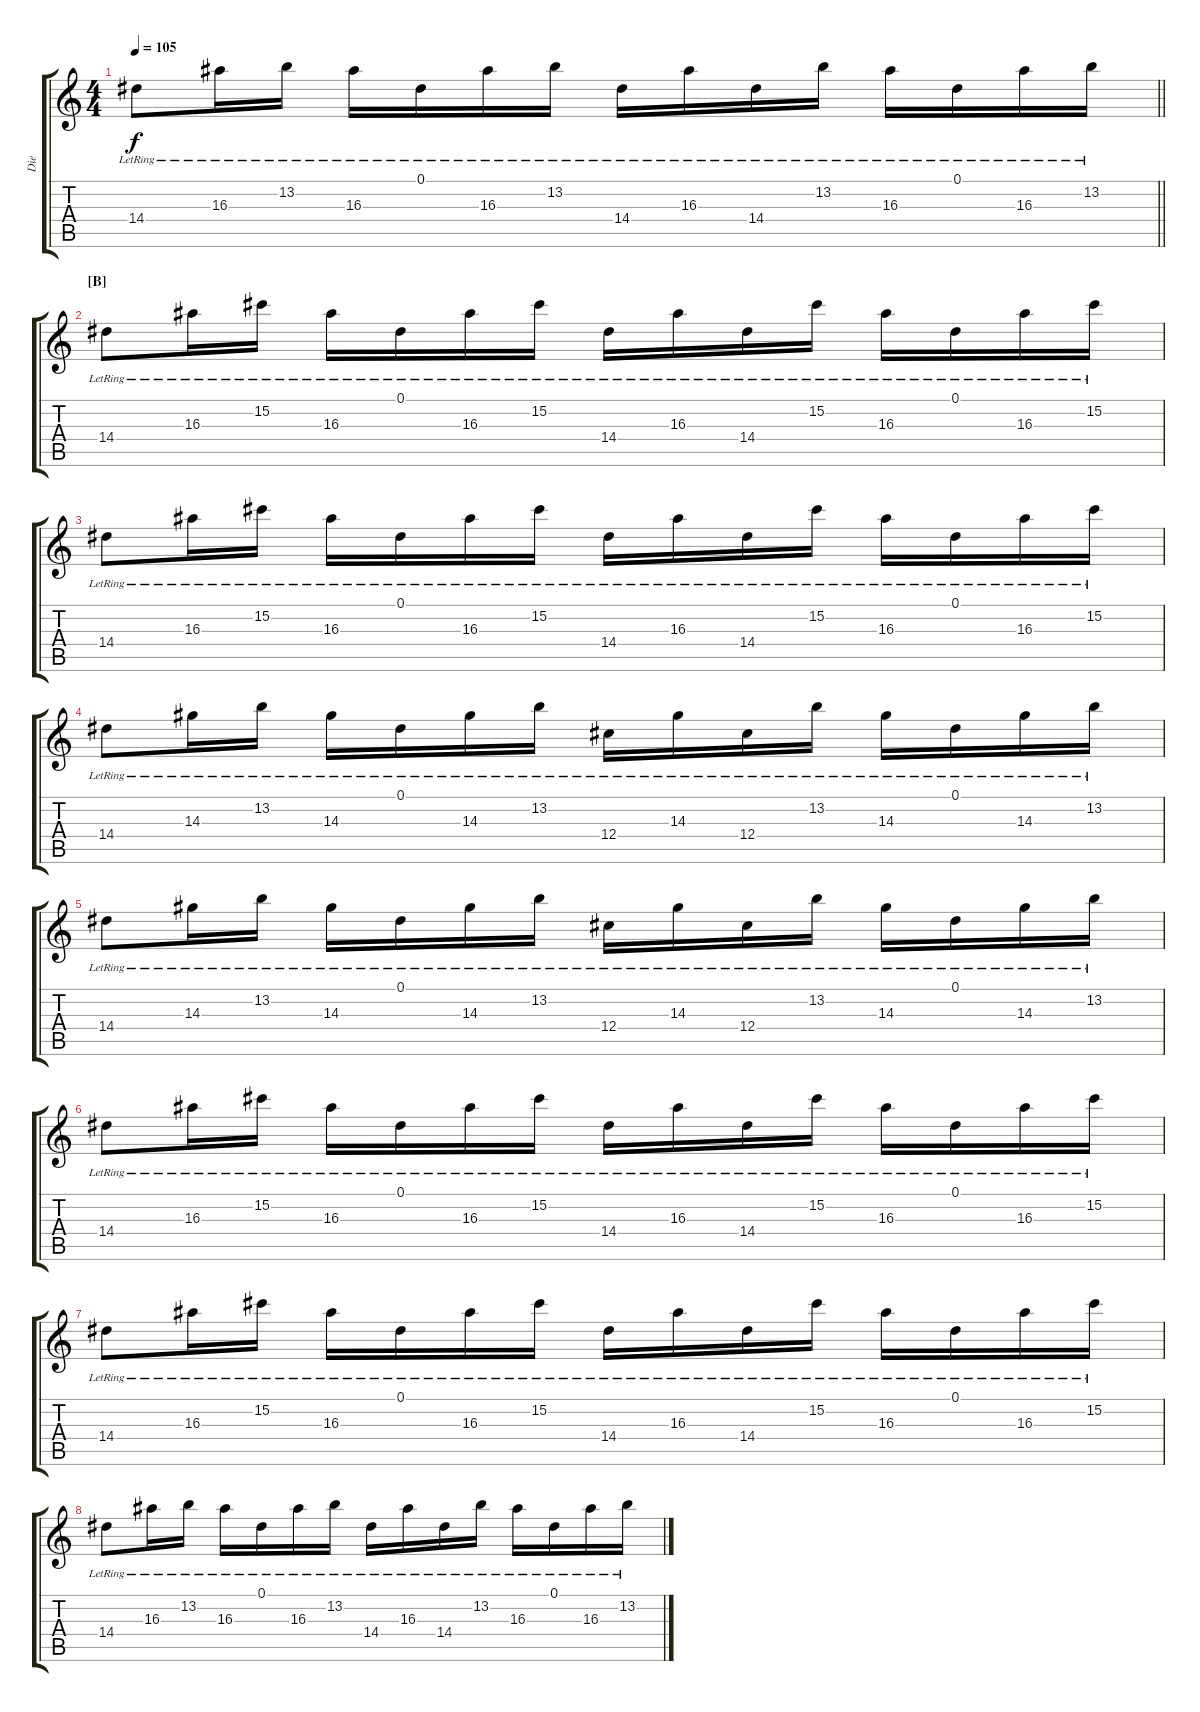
\track ("Die" "Die") {instrument acousticguitarsteel}
\staff {score tabs}
\tuning (Eb4 Bb3 Gb3 Db3 Ab2 Db2) {hide}
\ts (4 4)
\tempo 105
\clef g2
\barLineRight lightlight
\ks c
14.4{lr}.8{dy f} 16.3{lr}.16 13.2{lr}.16 16.3{lr}.16 0.1{lr}.16 16.3{lr}.16 13.2{lr}.16 14.4{lr}.16 16.3{lr}.16 14.4{lr}.16 13.2{lr}.16 16.3{lr}.16 0.1{lr}.16 16.3{lr}.16 13.2{lr}.16 |
\section ("" "[B]")
14.4{lr}.8 16.3{lr}.16 15.2{lr}.16 16.3{lr}.16 0.1{lr}.16 16.3{lr}.16 15.2{lr}.16 14.4{lr}.16 16.3{lr}.16 14.4{lr}.16 15.2{lr}.16 16.3{lr}.16 0.1{lr}.16 16.3{lr}.16 15.2{lr}.16 |
14.4{lr}.8 16.3{lr}.16 15.2{lr}.16 16.3{lr}.16 0.1{lr}.16 16.3{lr}.16 15.2{lr}.16 14.4{lr}.16 16.3{lr}.16 14.4{lr}.16 15.2{lr}.16 16.3{lr}.16 0.1{lr}.16 16.3{lr}.16 15.2{lr}.16 |
14.4{lr}.8 14.3{lr}.16 13.2{lr}.16 14.3{lr}.16 0.1{lr}.16 14.3{lr}.16 13.2{lr}.16 12.4{lr}.16 14.3{lr}.16 12.4{lr}.16 13.2{lr}.16 14.3{lr}.16 0.1{lr}.16 14.3{lr}.16 13.2{lr}.16 |
14.4{lr}.8 14.3{lr}.16 13.2{lr}.16 14.3{lr}.16 0.1{lr}.16 14.3{lr}.16 13.2{lr}.16 12.4{lr}.16 14.3{lr}.16 12.4{lr}.16 13.2{lr}.16 14.3{lr}.16 0.1{lr}.16 14.3{lr}.16 13.2{lr}.16 |
14.4{lr}.8 16.3{lr}.16 15.2{lr}.16 16.3{lr}.16 0.1{lr}.16 16.3{lr}.16 15.2{lr}.16 14.4{lr}.16 16.3{lr}.16 14.4{lr}.16 15.2{lr}.16 16.3{lr}.16 0.1{lr}.16 16.3{lr}.16 15.2{lr}.16 |
14.4{lr}.8 16.3{lr}.16 15.2{lr}.16 16.3{lr}.16 0.1{lr}.16 16.3{lr}.16 15.2{lr}.16 14.4{lr}.16 16.3{lr}.16 14.4{lr}.16 15.2{lr}.16 16.3{lr}.16 0.1{lr}.16 16.3{lr}.16 15.2{lr}.16 |
14.4{lr}.8 16.3{lr}.16 13.2{lr}.16 16.3{lr}.16 0.1{lr}.16 16.3{lr}.16 13.2{lr}.16 14.4{lr}.16 16.3{lr}.16 14.4{lr}.16 13.2{lr}.16 16.3{lr}.16 0.1{lr}.16 16.3{lr}.16 13.2{lr}.16
